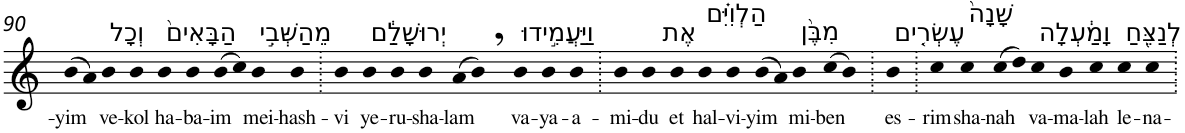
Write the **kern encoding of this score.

**kern	**text
*part1	*part1
*staff1	*staff1
*I"Piano	*
*I'Pno	*
!!LO:PB:g=z
*clefG2	*
*k[]	*
=90	=90
!	!LO:LY:b
(>8b	-yim
8a)	.
!LO:TX:a:t=וְכָל	!
!	!LO:LY:b
4b	ve-
!	!LO:LY:b
4b	-kol
!LO:TX:a:t=הַבָּאִים֙	!
!	!LO:LY:b
4b	ha-
!	!LO:LY:b
4b	-ba-
!	!LO:LY:b
(>8b	-im
8cc)	.
!LO:TX:a:t=מֵהַשְּׁבִ֣י	!
!	!LO:LY:b
4b	mei-
!	!LO:LY:b
4b	-hash-
=91.	=91.
!	!LO:LY:b
4b	-vi
!LO:TX:a:t=יְרוּשָׁלִַ֔ם	!
!	!LO:LY:b
4b	ye-
!	!LO:LY:b
4b	-ru-
!	!LO:LY:b
4b	-sha-
!	!LO:LY:b
(>8a	-lam
8b,)	.
!LO:TX:a:t=וַיַּעֲמִ֣ידוּ	!
!	!LO:LY:b
4b	va-
!	!LO:LY:b
4b	-ya-
!	!LO:LY:b
4b	-a-
=92.	=92.
!	!LO:LY:b
4b	-mi-
!	!LO:LY:b
4b	-du
!LO:TX:a:t=אֶת	!
!	!LO:LY:b
4b	et
!LO:TX:a:t=הַלְוִיִּ֗ם	!
!	!LO:LY:b
4b	hal-
!	!LO:LY:b
4b	-vi-
!	!LO:LY:b
(>8b	-yim
8a)	.
!LO:TX:a:t=מִבֶּ֨ן	!
!	!LO:LY:b
4b	mi-
!	!LO:LY:b
(>8cc	-ben
8b)	.
=93.	=93.
!LO:TX:a:t=עֶשְׂרִ֤ים	!
!	!LO:LY:b
4b	es-
=94.	=94.
!	!LO:LY:b
4cc	-rim
!LO:TX:a:t=שָׁנָה֙	!
!	!LO:LY:b
4cc	sha-
!	!LO:LY:b
(>8cc	-nah
8dd)	.
!LO:TX:a:t=וָמַ֔עְלָה	!
!	!LO:LY:b
4cc	va-
!	!LO:LY:b
4b	-ma-
!	!LO:LY:b
4cc	-lah
!LO:TX:a:t=לְנַצֵּ֖חַ	!
!	!LO:LY:b
4cc	le-
!	!LO:LY:b
4cc	-na-
=.	=.
*-	*-
